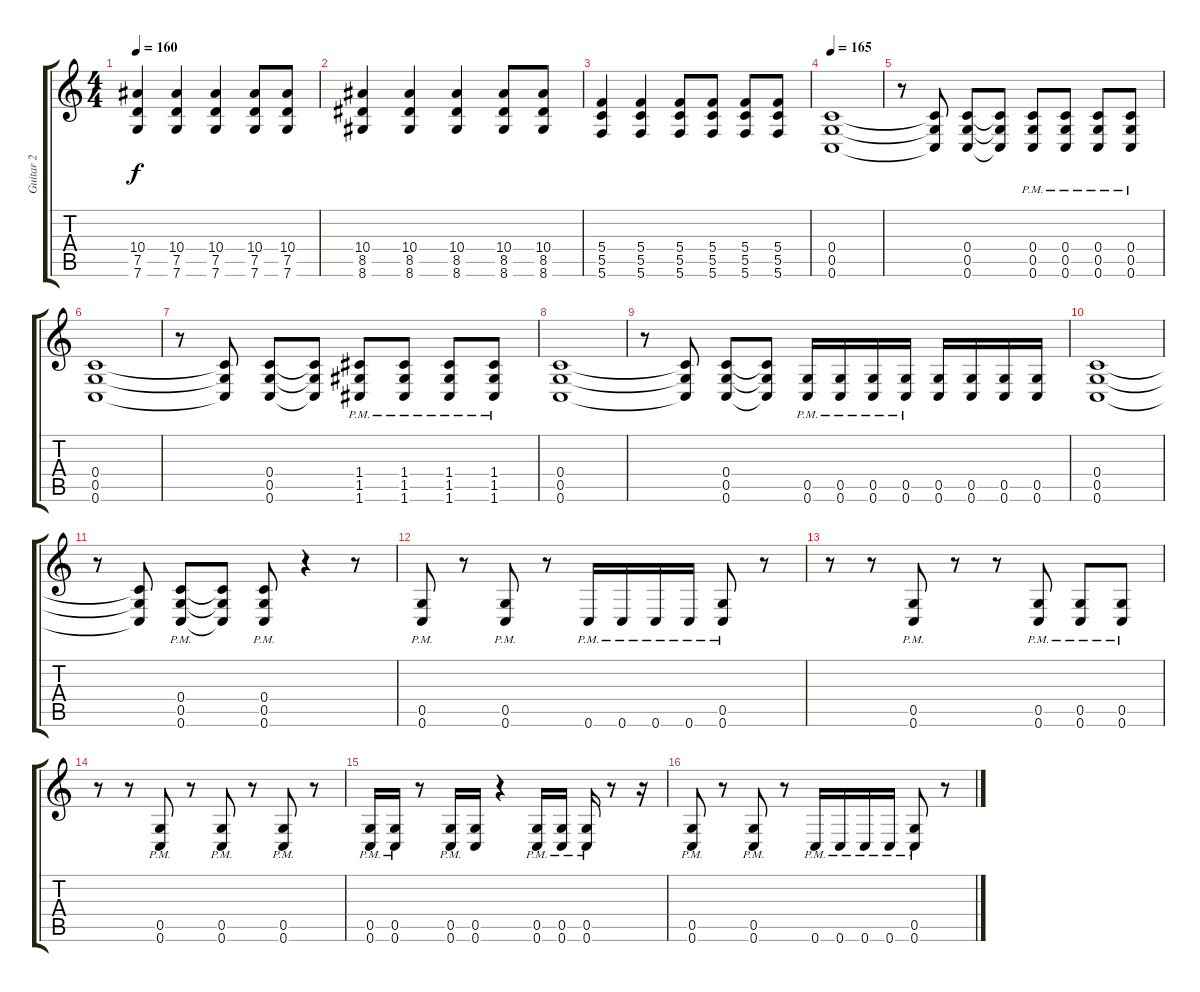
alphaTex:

\track ("Guitar 2" "Guitar 2") {instrument distortionguitar}
\staff {score tabs}
\tuning (D4 A3 F3 C3 G2 C2) {hide}
\ts (4 4)
\tempo 160
\clef g2
\ks c
(10.4 7.5 7.6).4{dy f} (10.4 7.5 7.6).4 (10.4 7.5 7.6).4 (10.4 7.5 7.6).8 (10.4 7.5 7.6).8 |
(10.4 8.5 8.6).4 (10.4 8.5 8.6).4 (10.4 8.5 8.6).4 (10.4 8.5 8.6).8 (10.4 8.5 8.6).8 |
(5.4 5.5 5.6).4 (5.4 5.5 5.6).4 (5.4 5.5 5.6).8 (5.4 5.5 5.6).8 (5.4 5.5 5.6).8 (5.4 5.5 5.6).8 |
\tempo 165
(0.4 0.5 0.6).1 |
r.8 (0.4{t} 0.5{t} 0.6{t}).8 (0.4 0.5 0.6).8 (0.4{t} 0.5{t} 0.6{t}).8 (0.4{pm} 0.5{pm} 0.6{pm}).8 (0.4{pm} 0.5{pm} 0.6{pm}).8 (0.4{pm} 0.5{pm} 0.6{pm}).8 (0.4{pm} 0.5{pm} 0.6{pm}).8 |
(0.4 0.5 0.6).1 |
r.8 (0.4{t} 0.5{t} 0.6{t}).8 (0.4 0.5 0.6).8 (0.4{t} 0.5{t} 0.6{t}).8 (1.4{pm} 1.5{pm} 1.6{pm}).8 (1.4{pm} 1.5{pm} 1.6{pm}).8 (1.4{pm} 1.5{pm} 1.6{pm}).8 (1.4{pm} 1.5{pm} 1.6{pm}).8 |
(0.4 0.5 0.6).1 |
r.8 (0.4{t} 0.5{t} 0.6{t}).8 (0.4 0.5 0.6).8 (0.4{t} 0.5{t} 0.6{t}).8 (0.5{pm} 0.6{pm}).16 (0.5{pm} 0.6{pm}).16 (0.5{pm} 0.6{pm}).16 (0.5{pm} 0.6{pm}).16 (0.5 0.6).16 (0.5 0.6).16 (0.5 0.6).16 (0.5 0.6).16 |
(0.4 0.5 0.6).1 |
r.8 (0.4{t} 0.5{t} 0.6{t}).8 (0.4{pm} 0.5{pm} 0.6{pm}).8 (0.4{t} 0.5{t} 0.6{t}).8 (0.4{pm} 0.5{pm} 0.6{pm}).8 r.4 r.8 |
(0.5{pm} 0.6{pm}).8 r.8 (0.5{pm} 0.6{pm}).8 r.8 0.6{pm}.16 0.6{pm}.16 0.6{pm}.16 0.6{pm}.16 (0.5{pm} 0.6{pm}).8 r.8 |
r.8 r.8 (0.5{pm} 0.6{pm}).8 r.8 r.8 (0.5{pm} 0.6{pm}).8 (0.5{pm} 0.6{pm}).8 (0.5{pm} 0.6{pm}).8 |
r.8 r.8 (0.5{pm} 0.6{pm}).8 r.8 (0.5{pm} 0.6{pm}).8 r.8 (0.5{pm} 0.6{pm}).8 r.8 |
(0.5{pm} 0.6{pm}).16 (0.5{pm} 0.6{pm}).16 r.8 (0.5{pm} 0.6{pm}).16 (0.5 0.6).16 r.4 (0.5{pm} 0.6{pm}).16 (0.5{pm} 0.6{pm}).16 (0.5{pm} 0.6{pm}).16 r.8 r.16 |
(0.5{pm} 0.6{pm}).8 r.8 (0.5{pm} 0.6{pm}).8 r.8 0.6{pm}.16 0.6{pm}.16 0.6{pm}.16 0.6{pm}.16 (0.5{pm} 0.6{pm}).8 r.8
